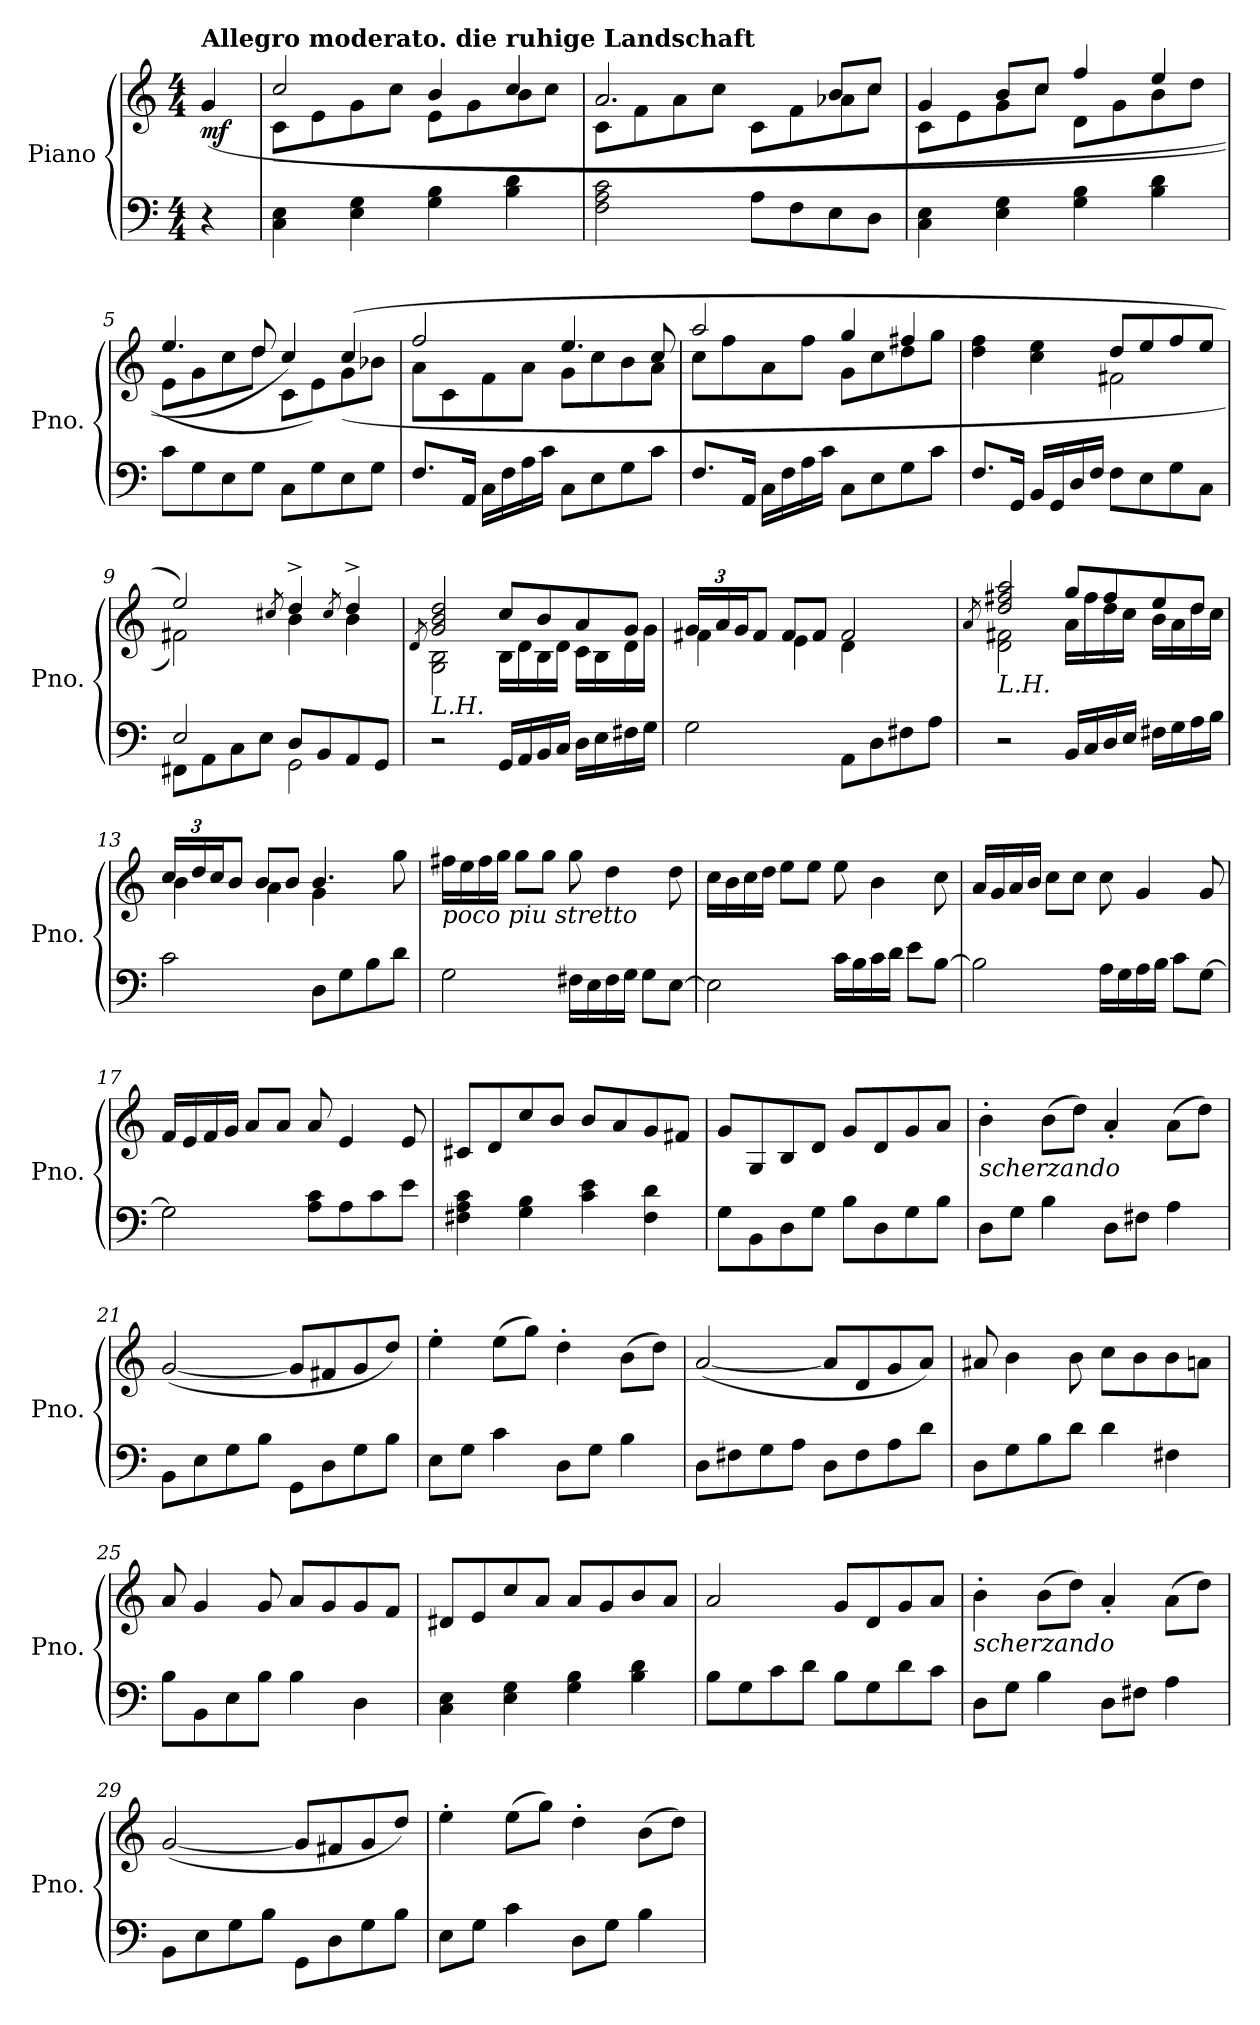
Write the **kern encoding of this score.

**kern	**kern	**dynam
*part1	*part1	*part1
*staff2	*staff1	*staff1/2
*I"Piano	*	*
*I'Pno.	*	*
*clefF4	*clefG2	*
*k[]	*k[]	*
*M4/4	*M4/4	*
*MM116	*MM116	*
=1	=1	=1
!	!LO:TX:a:B:t=Allegro moderato. die ruhige Landschaft	!
!	!	!LO:DY:b
4r	(4g/	mf
=2	=2	=2
*	*^	*
4C\ 4E\	2cc/	(8c\L	.
.	.	8e\	.
4E\ 4G\	.	8g\	.
.	.	8cc\J	.
4G\ 4B\	4b/	8e\L	.
.	.	8g\	.
4B\ 4d\	4cc/	8b\	.
.	.	8cc\J	.
=3	=3	=3	=3
2F\ 2A\ 2c\	2.a/	8c\L	.
.	.	8f\	.
.	.	8a\	.
.	.	8cc\J	.
8A\L	.	8c\L	.
8F\	.	8f\	.
8E\	8b/L	8a-X\	.
8D\J	8cc/J	8cc\J	.
=4	=4	=4	=4
4C\ 4E\	4g/	8c\L	.
.	.	8e\	.
4E\ 4G\	8b/L	8g\	.
.	8cc/J	8cc\J	.
4G\ 4B\	4ff/	8d\L	.
.	.	8g\	.
4B\ 4d\	4ee/	8b\	.
.	.	8dd\J	.
=5	=5	=5	=5
8c\L	4.ee/	8e\L	.
8G\	.	8g\	.
8E\	.	8cc\	.
8G\J	8dd/	8dd\J	.
8C\L	4cc/)	8c\L	.
8G\	.	8e\)	.
8E\	(4cc/	(8g\	.
8G\J	.	8b-X\J	.
!!LO:LB:g=z	!!
=6	=6	=6	=6
8.F/L	2ff/	8a\L	.
.	.	8c\	.
16AA/Jk	.	.	.
16C\LL	.	8f\	.
16F\	.	.	.
16A\	.	8a\J	.
16c\JJ	.	.	.
8C\L	4.ee/	8g\L	.
8E\	.	8cc\	.
8G\	.	8b\	.
8c\J	8cc/	8a\J	.
=7	=7	=7	=7
8.F/L	2aa/	8cc\L	.
.	.	8ff\	.
16AA/Jk	.	.	.
16C\LL	.	8a\	.
16F\	.	.	.
16A\	.	8ff\J	.
16c\JJ	.	.	.
8C\L	4gg/	8g\L	.
8E\	.	8cc\	.
8G\	4ff#X/	8dd\	.
8c\J	.	8gg\J	.
=8	=8	=8	=8
8.F/L	4dd\ 4ff\	2ryy	.
16GG/Jk	.	.	.
16BB/LL	4cc\ 4ee\	.	.
16GG/	.	.	.
16D/	.	.	.
16F/JJ	.	.	.
8F\L	8dd/L	2f#X\	.
8E\	8ee/	.	.
8G\	8ff/	.	.
8C\J	8ee/J	.	.
=9	=9	=9	=9
*^	*	*	*
2E/	8FF#X\L	2ee/)	2f#X\)	.
.	8AA\	.	.	.
.	8C\	.	.	.
.	8E\J	.	.	.
.	.	8qcc#X/	.	.
8D/L	2GG\	4dd^/	4b\	.
8BB/	.	.	.	.
.	.	8qcc#/	.	.
8AA/	.	4dd^/	4b\	.
8GG/J	.	.	.	.
*v	*v	*	*	*
!!LO:LB:g=z	!!
=10	=10	=10	=10
.	8qd/	.	.
!	!LO:TX:b:i:t=L.H.	!	!
2r	2g/ 2b/ 2dd/	2G\ 2B\	.
16GG/LL	8cc/L	16B\LL	.
16AA/	.	16d\	.
16BB/	8b/	16B\	.
16C/JJ	.	16d\JJ	.
16D\LL	8a/	16c\LL	.
16E\	.	16B\	.
16F#X\	8g/J	16d\	.
16G\JJ	.	16g\JJ	.
=11	=11	=11	=11
*	*Xbrackettup	*	*
2G\	24g/LL	4f#X\	.
.	24a/	.	.
.	24g/J	.	.
.	8f#/J	.	.
.	8f#/L	4e\	.
.	8f#/J	.	.
8AA\L	2f#/	4d\	.
8D\	.	.	.
8F#X\	.	4ryy	.
8A\J	.	.	.
=12	=12	=12	=12
.	8qa/	.	.
!	!LO:TX:b:i:t=L.H.	!	!
2r	2dd/ 2ff#X/ 2aa/	2d\ 2f#X\	.
16BB/LL	8gg/L	16a\LL	.
16C/	.	16ff#\	.
16D/	8ff#/	16dd\	.
16E/JJ	.	16cc\JJ	.
16F#X\LL	8ee/	16b\LL	.
16G\	.	16a\	.
16A\	8dd/J	16dd\	.
16B\JJ	.	16cc\JJ	.
!!LO:LB:g=z	!!
=13	=13	=13	=13
2c\	24cc/LL	4b\	.
.	24dd/	.	.
.	24cc/J	.	.
.	8b/J	.	.
.	8b/L	4a\	.
.	8b/J	.	.
8D\L	4.b/	4g\	.
8G\	.	.	.
8B\	.	4ryy	.
8d\J	8gg\	.	.
*	*v	*v	*
=14	=14	=14
!	!LO:TX:b:i:t=poco piu stretto	!
2G\	16ff#X\LL	.
.	16ee\	.
.	16ff#\	.
.	16gg\JJ	.
.	8gg\L	.
.	8gg\J	.
16F#X\LL	8gg\	.
16E\	.	.
16F#\	4dd\	.
16G\JJ	.	.
8G\L	.	.
[8E\J	8dd\	.
=15	=15	=15
2E\]	16cc\LL	.
.	16b\	.
.	16cc\	.
.	16dd\JJ	.
.	8ee\L	.
.	8ee\J	.
16c\LL	8ee\	.
16B\	.	.
16c\	4b\	.
16d\JJ	.	.
8e\L	.	.
[8B\J	8cc\	.
!!LO:LB:g=z
=16	=16	=16
2B\]	16a/LL	.
.	16g/	.
.	16a/	.
.	16b/JJ	.
.	8cc\L	.
.	8cc\J	.
16A\LL	8cc\	.
16G\	.	.
16A\	4g/	.
16B\JJ	.	.
8c\L	.	.
[8G\J	8g/	.
=17	=17	=17
2G\]	16f/LL	.
.	16e/	.
.	16f/	.
.	16g/JJ	.
.	8a/L	.
.	8a/J	.
8A\ 8c\L	8a/	.
8A\	4e/	.
8c\	.	.
8e\J	8e/	.
=18	=18	=18
4F#X\ 4A\ 4c\	8c#X/L	.
.	8d/	.
4G\ 4B\	8cc/	.
.	8b/J	.
4c\ 4e\	8b/L	.
.	8a/	.
4F#\ 4d\	8g/	.
.	8f#X/J	.
=19	=19	=19
8G\L	8g/L	.
8BB\	8G/	.
8D\	8B/	.
8G\J	8d/J	.
8B\L	8g/L	.
8D\	8d/	.
8G\	8g/	.
8B\J	8a/J	.
!!LO:PB:g=z
=20	=20	=20
!	!LO:TX:b:i:t=scherzando	!
8D\L	4b'\	.
8G\J	.	.
4B\	(8b\L	.
.	8dd\J)	.
8D\L	4a'/	.
8F#X\J	.	.
4A\	(8a\L	.
.	8dd\J)	.
=21	=21	=21
8BB\L	([2g/	.
8E\	.	.
8G\	.	.
8B\J	.	.
8GG\L	8g/L]	.
8D\	8f#X/	.
8G\	8g/	.
8B\J	8dd/J)	.
=22	=22	=22
8E\L	4ee'\	.
8G\J	.	.
4c\	(8ee\L	.
.	8gg\J)	.
8D\L	4dd'\	.
8G\J	.	.
4B\	(8b\L	.
.	8dd\J)	.
=23	=23	=23
8D\L	([2a/	.
8F#X\	.	.
8G\	.	.
8A\J	.	.
8D\L	8a/L]	.
8F#\	8d/	.
8A\	8g/	.
8d\J	8a/J)	.
!!LO:LB:g=z
=24	=24	=24
8D\L	8a#X/	.
8G\	4b\	.
8B\	.	.
8d\J	8b\	.
4d\	8cc\L	.
.	8b\	.
4F#X\	8b\	.
.	8an\J	.
=25	=25	=25
8B\L	8a/	.
8BB\	4g/	.
8E\	.	.
8B\J	8g/	.
4B\	8a/L	.
.	8g/	.
4D\	8g/	.
.	8f/J	.
=26	=26	=26
4C\ 4E\	8d#X/L	.
.	8e/	.
4E\ 4G\	8cc/	.
.	8a/J	.
4G\ 4B\	8a/L	.
.	8g/	.
4B\ 4d\	8b/	.
.	8a/J	.
=27	=27	=27
8B\L	2a/	.
8G\	.	.
8c\	.	.
8d\J	.	.
8B\L	8g/L	.
8G\	8d/	.
8d\	8g/	.
8c\J	8a/J	.
!!LO:LB:g=z
=28	=28	=28
!	!LO:TX:b:i:t=scherzando	!
8D\L	4b'\	.
8G\J	.	.
4B\	(8b\L	.
.	8dd\J)	.
8D\L	4a'/	.
8F#X\J	.	.
4A\	(8a\L	.
.	8dd\J)	.
=29	=29	=29
8BB\L	([2g/	.
8E\	.	.
8G\	.	.
8B\J	.	.
8GG\L	8g/L]	.
8D\	8f#X/	.
8G\	8g/	.
8B\J	8dd/J)	.
=30	=30	=30
8E\L	4ee'\	.
8G\J	.	.
4c\	(8ee\L	.
.	8gg\J)	.
8D\L	4dd'\	.
8G\J	.	.
4B\	(8b\L	.
.	8dd\J)	.
=	=	=
*-	*-	*-
